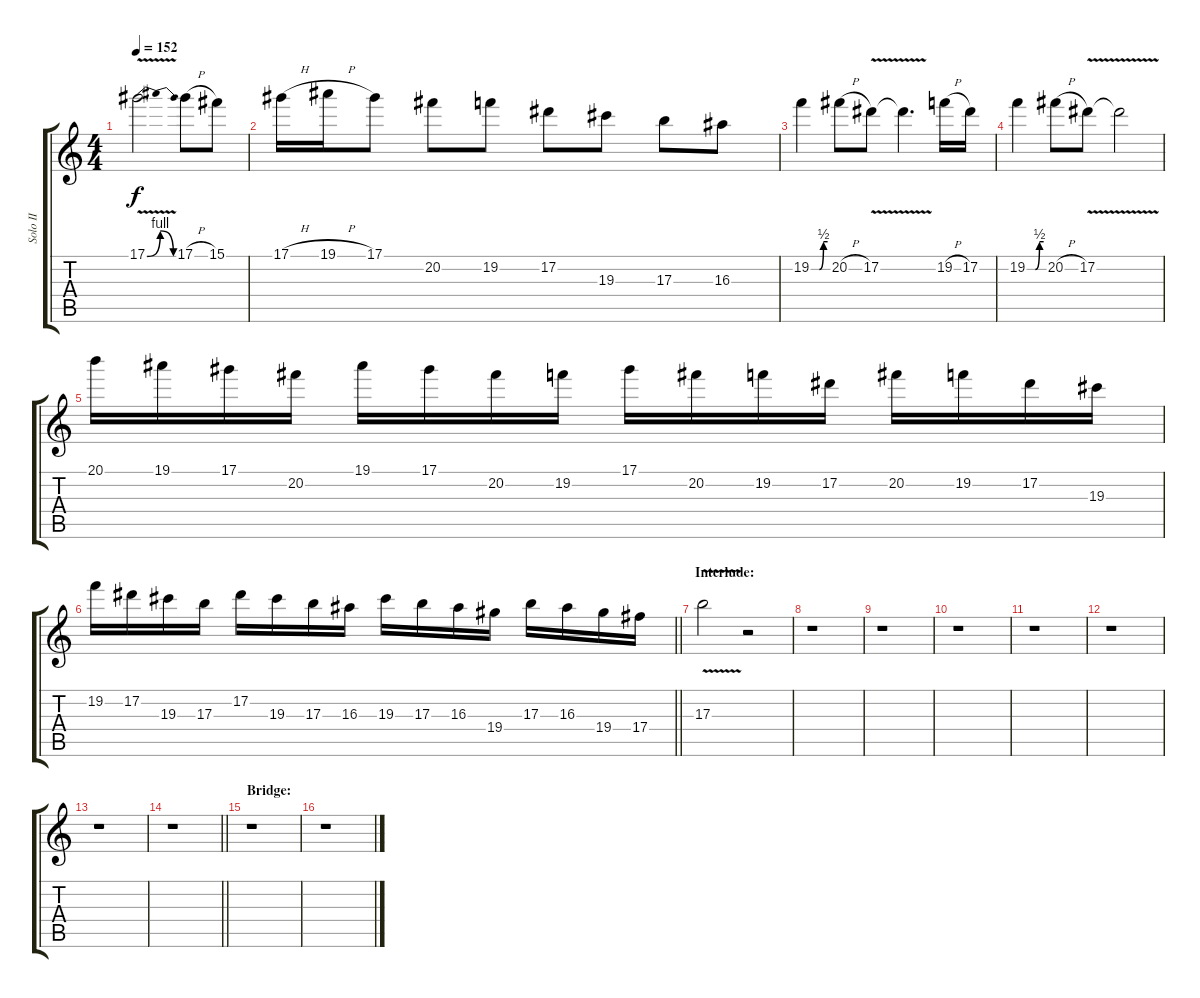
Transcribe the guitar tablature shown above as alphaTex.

\track ("Solo II" "Solo II") {instrument distortionguitar}
\staff {score tabs}
\tuning (Eb4 Bb3 Gb3 Db3 Ab2 Eb2) {hide}
\ts (4 4)
\tempo 152
\clef g2
\ks c
17.1{be (bendrelease 0 0 10 4 45 4 60 0) v}.2{d dy f} 17.1{h}.8 15.1.8 |
17.1{h}.16 19.1{h}.16 17.1.8 20.2.8 19.2.8 17.2.8 19.3.8 17.3.8 16.3.8 |
19.2{be (custom 0 0 30 0 45 2 60 2)}.4 20.2{h}.8 17.2{v}.8 17.2{t}.4{d} 19.2{h}.16 17.2.16 |
19.2{be (custom 0 0 30 0 45 2 60 2)}.4 20.2{h}.8 17.2{v}.8 17.2{t}.2 |
20.1.16 19.1.16 17.1.16 20.2.16 19.1.16 17.1.16 20.2.16 19.2.16 17.1.16 20.2.16 19.2.16 17.2.16 20.2.16 19.2.16 17.2.16 19.3.16 |
\barLineRight lightlight
19.2.16 17.2.16 19.3.16 17.3.16 17.2.16 19.3.16 17.3.16 16.3.16 19.3.16 17.3.16 16.3.16 19.4.16 17.3.16 16.3.16 19.4.16 17.4.16 |
\section ("" "Interlude:")
17.3{v}.2 r.2 |
r.1 |
r.1 |
r.1 |
r.1 |
r.1 |
r.1 |
\barLineRight lightlight
r.1 |
\section ("" "Bridge:")
r.1 |
r.1
